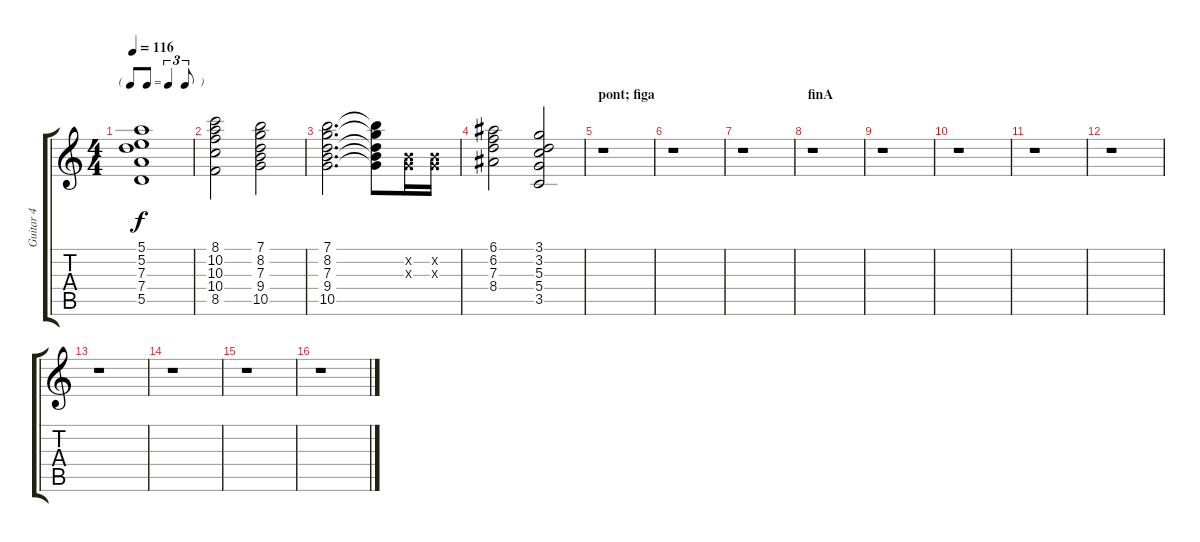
\track ("Guitar 4" "Guitar 4") {instrument electricguitarclean}
\staff {score tabs}
\tuning (E4 B3 G3 D3 A2 E2) {hide}
\ts (4 4)
\tf triplet8th
\tempo 116
\clef g2
\ks c
(5.1 5.2 7.3 7.4 5.5).1{dy f} |
(8.1 10.2 10.3 10.4 8.5).2 (7.1 8.2 7.3 9.4 10.5).2 |
(7.1 8.2 7.3 9.4 10.5).2{d} (7.1{t} 8.2{t} 7.3{t} 9.4{t} 10.5{t}).8 (0.2{x} 0.3{x}).16 (0.2{x} 0.3{x}).16 |
(6.1 6.2 7.3 8.4).2 (3.1 3.2 5.3 5.4 3.5).2 |
\section ("" "pont; figa")
r.1 |
r.1 |
r.1 |
\section ("" "finA")
r.1 |
r.1 |
r.1 |
r.1 |
r.1 |
r.1 |
r.1 |
r.1 |
r.1
